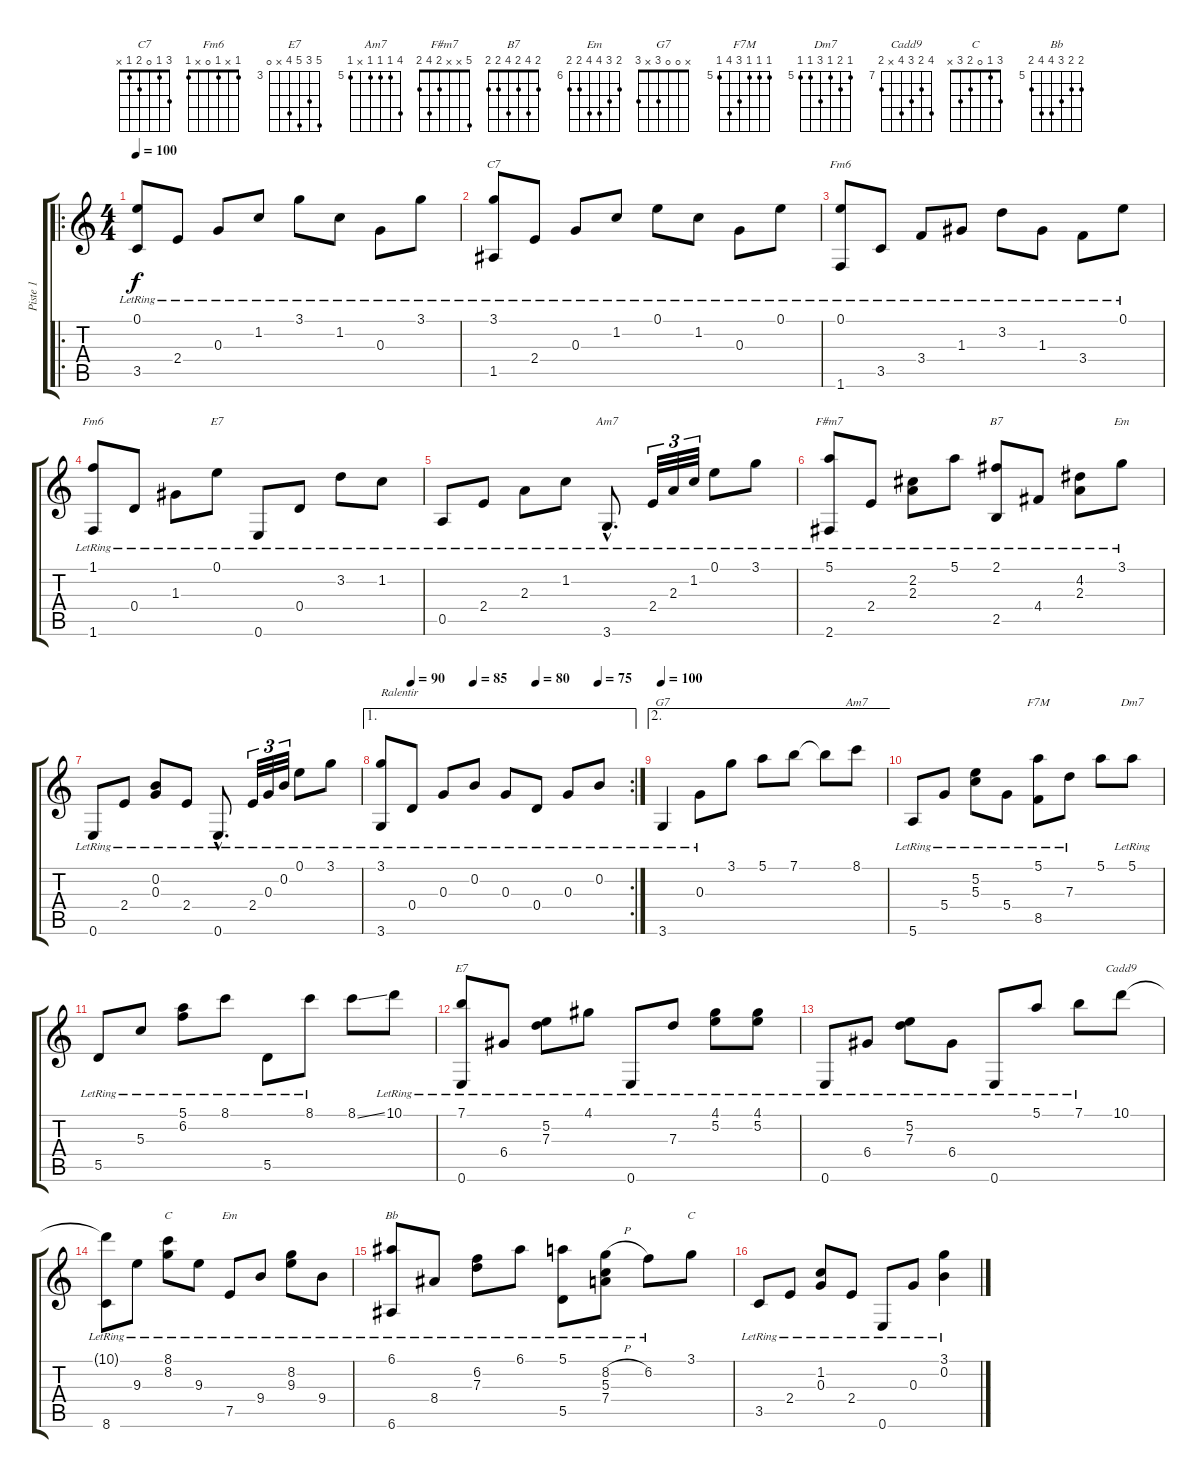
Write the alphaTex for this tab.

\track ("Piste 1" "Piste 1") {instrument acousticguitarnylon}
\staff {score tabs}
\tuning (E4 B3 G3 D3 A2 E2) {hide}
\chord ("C7" 3 1 0 2 1 x)
\chord ("Fm6" 1 3 1 3 3 1)
\chord ("Fm6" 1 x 1 0 x 1)
\chord ("E7" 0 3 1 0 2 0)
\chord ("Am7" 0 1 2 2 x 3)
\chord ("F#m7" 5 x x 2 4 2)
\chord ("B7" 2 4 2 4 2 2)
\chord ("Em" 3 0 0 2 2 0)
\chord ("G7" x 0 0 3 x 3)
\chord ("Am7" 8 5 5 5 x 5) {firstfret 5}
\chord ("F7M" 5 5 5 7 8 5) {firstfret 5}
\chord ("Dm7" 5 6 5 7 5 5) {firstfret 5}
\chord ("E7" 7 5 7 6 x 0) {firstfret 3}
\chord ("Cadd9" 10 8 9 10 x 8) {firstfret 7}
\chord ("C" 8 8 9 10 x 8) {firstfret 7}
\chord ("Em" 7 8 9 9 7 7) {firstfret 6}
\chord ("Bb" 6 6 7 8 8 6) {firstfret 5}
\chord ("C" 3 1 0 2 3 x)
\ro
\ts (4 4)
\tempo 100
\clef g2
\ks c
(0.1{lr} 3.5{lr}).8{dy f instrument acousticguitarnylon} 2.4{lr}.8 0.3{lr}.8 1.2{lr}.8 3.1{lr}.8 1.2{lr}.8 0.3{lr}.8 3.1{lr}.8 |
(3.1{lr} 1.5{lr}).8{ch "C7"} 2.4{lr}.8 0.3{lr}.8 1.2{lr}.8 0.1{lr}.8 1.2{lr}.8 0.3{lr}.8 0.1{lr}.8 |
(0.1{lr} 1.6{lr}).8{ch "Fm6"} 3.5{lr}.8 3.4{lr}.8 1.3{lr}.8 3.2{lr}.8 1.3{lr}.8 3.4{lr}.8 0.1{lr}.8 |
(1.1{lr} 1.6{lr}).8{ch "Fm6"} 0.4{lr}.8 1.3{lr}.8 0.1{lr}.8{ch "E7"} 0.6{lr}.8 0.4{lr}.8 3.2{lr}.8 1.2{lr}.8 |
0.5{lr}.8 2.4{lr}.8 2.3{lr}.8 1.2{lr}.8 3.6{hac lr}.8{d ch "Am7"} 2.4{lr}.32{tu (3 2)} 2.3{lr}.32{tu (3 2)} 1.2{lr}.32{tu (3 2)} 0.1{lr}.8 3.1{lr}.8 |
(5.1{lr} 2.6{lr}).8{ch "F#m7"} 2.4{lr}.8 (2.2{lr} 2.3{lr}).8 5.1{lr}.8 (2.1{lr} 2.5{lr}).8{ch "B7"} 4.4{lr}.8 (4.2{lr} 2.3{lr}).8 3.1{lr}.8{ch "Em"} |
0.6{lr}.8 2.4{lr}.8 (0.2{lr} 0.3{lr}).8 2.4{lr}.8 0.6{hac lr}.8{d} 2.4{lr}.32{tu (3 2)} 0.3{lr}.32{tu (3 2)} 0.2{lr}.32{tu (3 2)} 0.1{lr}.8 3.1{lr}.8 |
\ae 1
\rc 2
\tempo (90 0.125)
\tempo (85 0.375)
\tempo (80 0.625)
\tempo (75 0.875)
(3.1{lr} 3.6).8{txt "Ralentir"} 0.4{lr}.8 0.3{lr}.8 0.2{lr}.8 0.3{lr}.8 0.4{lr}.8 0.3{lr}.8 0.2{lr}.8 |
\ae 2
\tempo 100
3.6{lr}.4{ch "G7"} 0.3{lr}.8 3.1.8 5.1.8 7.1.8 7.1{t}.8 8.1.8{ch "Am7"} |
5.6{lr}.8 5.4{lr}.8 (5.2{lr} 5.3{lr}).8 5.4{lr}.8 (5.1{lr} 8.5{lr}).8{ch "F7M"} 7.3{lr}.8 5.1.8 5.1{lr}.8{ch "Dm7"} |
5.5{lr}.8 5.3{lr}.8 (5.1 6.2{lr}).8 8.1{lr}.8 5.5{lr}.8 8.1{lr}.8 8.1{ss}.8 10.1{lr}.8 |
(7.1{lr} 0.6{lr}).8{ch "E7"} 6.4{lr}.8 (5.2{lr} 7.3{lr}).8 4.1{lr}.8 0.6{lr}.8 7.3{lr}.8 (4.1 5.2{lr}).8 (4.1{lr} 5.2).8 |
0.6{lr}.8 6.4{lr}.8 (5.2{lr} 7.3{lr}).8 6.4{lr}.8 0.6{lr}.8 5.1{lr}.8 7.1{lr}.8 10.1.8{ch "Cadd9"} |
(10.1{t} 8.6{lr}).8 9.3{lr}.8 (8.1{lr} 8.2{lr}).8{ch "C"} 9.3{lr}.8 7.5{lr}.8{ch "Em"} 9.4{lr}.8 (8.2{lr} 9.3{lr}).8 9.4{lr}.8 |
(6.1{lr} 6.6{lr}).8{ch "Bb"} 8.4{lr}.8 (6.2{lr} 7.3{lr}).8 6.1{lr}.8 (5.1{lr} 5.5{lr}).8 (8.2{h} 5.3{lr} 7.4{lr}).8 6.2{lr}.8 3.1.8{ch "C"} |
3.5{lr}.8 2.4{lr}.8 (1.2{lr} 0.3{lr}).8 2.4{lr}.8 0.6{lr}.8 0.3{lr}.8 (3.1{lr} 0.2{lr}).4
